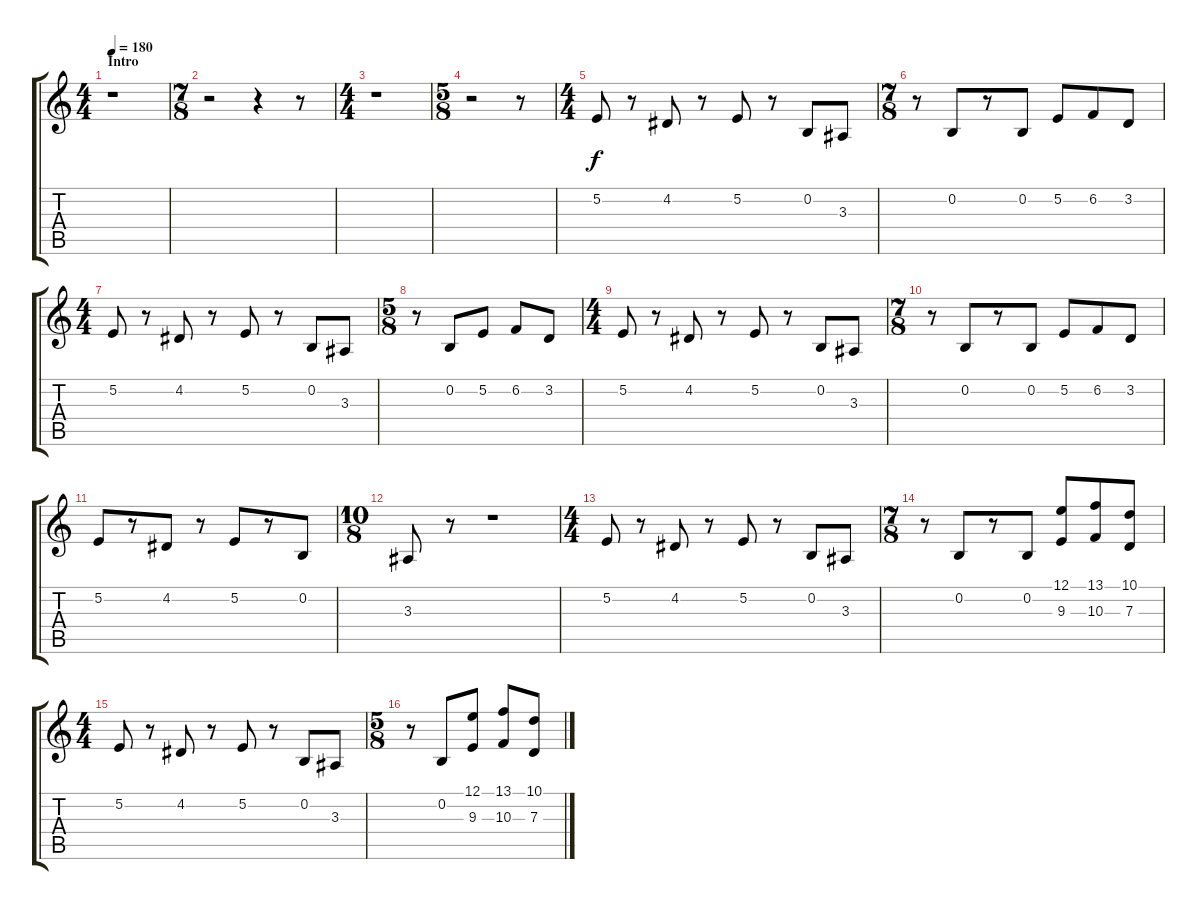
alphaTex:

\track "" {instrument lead2sawtooth}
\staff {score tabs}
\tuning (E4 B3 G3 D3 A2 E2) {hide}
\ts (4 4)
\section ("" "Intro")
\tempo 180
\clef g2
\ks c
r.1{dy f instrument lead2sawtooth} |
\ts (7 8)
r.2 r.4 r.8 |
\ts (4 4)
r.1 |
\ts (5 8)
r.2 r.8 |
\ts (4 4)
5.2.8 r.8 4.2.8 r.8 5.2.8 r.8 0.2.8 3.3.8 |
\ts (7 8)
r.8 0.2.8 r.8 0.2.8 5.2.8 6.2.8 3.2.8 |
\ts (4 4)
5.2.8 r.8 4.2.8 r.8 5.2.8 r.8 0.2.8 3.3.8 |
\ts (5 8)
r.8 0.2.8 5.2.8 6.2.8 3.2.8 |
\ts (4 4)
5.2.8 r.8 4.2.8 r.8 5.2.8 r.8 0.2.8 3.3.8 |
\ts (7 8)
r.8 0.2.8 r.8 0.2.8 5.2.8 6.2.8 3.2.8 |
5.2.8 r.8 4.2.8 r.8 5.2.8 r.8 0.2.8 |
\ts (10 8)
3.3.8 r.8 r.1 |
\ts (4 4)
5.2.8 r.8 4.2.8 r.8 5.2.8 r.8 0.2.8 3.3.8 |
\ts (7 8)
r.8 0.2.8 r.8 0.2.8 (12.1 9.3).8 (13.1 10.3).8 (10.1 7.3).8 |
\ts (4 4)
5.2.8 r.8 4.2.8 r.8 5.2.8 r.8 0.2.8 3.3.8 |
\ts (5 8)
r.8 0.2.8 (12.1 9.3).8 (13.1 10.3).8 (10.1 7.3).8
